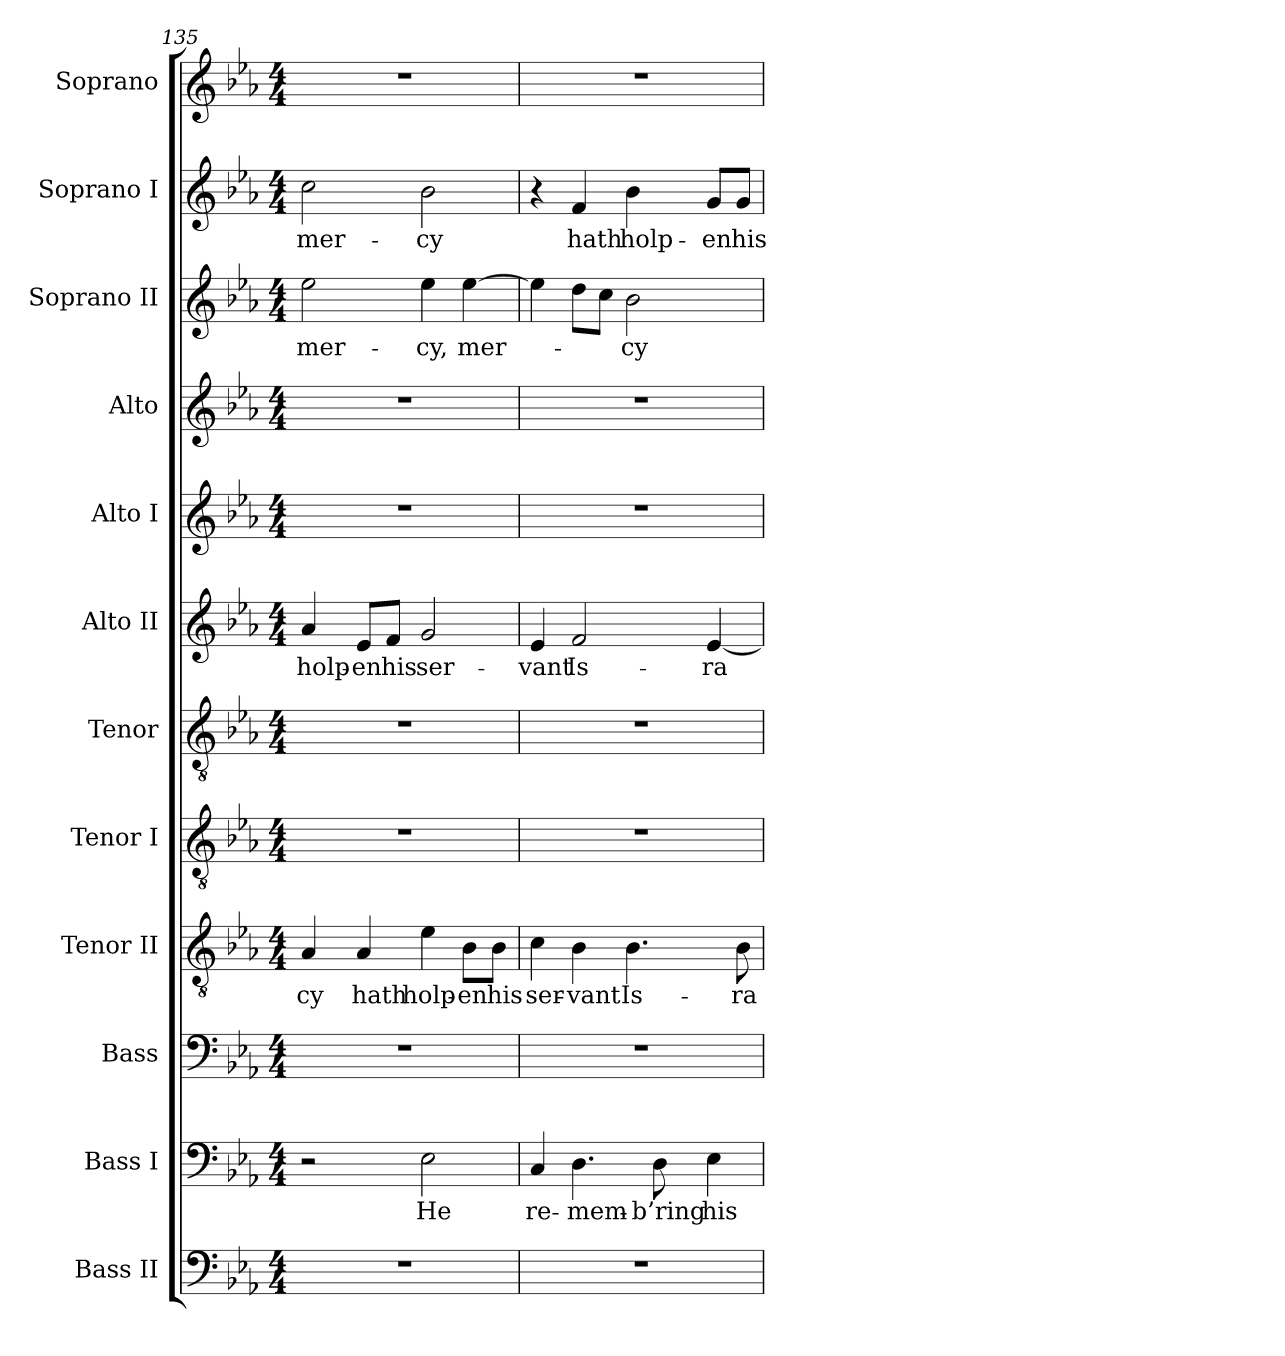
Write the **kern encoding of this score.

**kern	**kern	**text	**kern	**kern	**text	**kern	**kern	**kern	**text	**kern	**kern	**kern	**text	**kern	**text	**kern
*part12	*part11	*part11	*part10	*part9	*part9	*part8	*part7	*part6	*part6	*part5	*part4	*part3	*part3	*part2	*part2	*part1
*staff12	*staff11	*staff11	*staff10	*staff9	*staff9	*staff8	*staff7	*staff6	*staff6	*staff5	*staff4	*staff3	*staff3	*staff2	*staff2	*staff1
*I"Bass II	*I"Bass I	*	*I"Bass	*I"Tenor II	*	*I"Tenor I	*I"Tenor	*I"Alto II	*	*I"Alto I	*I"Alto	*I"Soprano II	*	*I"Soprano I	*	*I"Soprano
*I'BII	*I'BI	*	*I'B	*I'TII	*	*I'TI	*I'T	*I'AII	*	*I'AI	*I'A	*I'SII	*	*I'SI	*	*I'S
!!LO:LB:g=z
*clefF4	*clefF4	*	*clefF4	*clefGv2	*	*clefGv2	*clefGv2	*clefG2	*	*clefG2	*clefG2	*clefG2	*	*clefG2	*	*clefG2
*ITrd7c12	*	*	*ITrd7c12	*ITrd7c12	*	*ITrd7c12	*ITrd7c12	*	*	*	*	*	*	*	*	*
*k[b-e-a-]	*k[b-e-a-]	*	*k[b-e-a-]	*k[b-e-a-]	*	*k[b-e-a-]	*k[b-e-a-]	*k[b-e-a-]	*	*k[b-e-a-]	*k[b-e-a-]	*k[b-e-a-]	*	*k[b-e-a-]	*	*k[b-e-a-]
*E-:	*E-:	*	*E-:	*E-:	*	*E-:	*E-:	*E-:	*	*E-:	*E-:	*E-:	*	*E-:	*	*E-:
*M4/4	*M4/4	*	*M4/4	*M4/4	*	*M4/4	*M4/4	*M4/4	*	*M4/4	*M4/4	*M4/4	*	*M4/4	*	*M4/4
=135	=135	=135	=135	=135	=135	=135	=135	=135	=135	=135	=135	=135	=135	=135	=135	=135
!	!	!	!	!	!LO:LY:b:color=#000000	!	!	!	!	!	!	!	!	!	!	!
!	!	!	!	!	!	!	!	!	!LO:LY:b:color=#000000	!	!	!	!	!	!	!
!	!	!	!	!	!	!	!	!	!	!	!	!	!LO:LY:b:color=#000000	!	!	!
!	!	!	!	!	!	!	!	!	!	!	!	!	!	!	!LO:LY:b:color=#000000	!
1r	2r	.	1r	4AA-i/	-cy	1r	1r	4a-i/	holp-	1r	1r	2ee-i\	mer-	2cci\	mer-	1r
!	!	!	!	!	!LO:LY:b:color=#000000	!	!	!	!	!	!	!	!	!	!	!
!	!	!	!	!	!	!	!	!	!LO:LY:b:color=#000000	!	!	!	!	!	!	!
.	.	.	.	4AA-i/	hath	.	.	8e-i/L	-en	.	.	.	.	.	.	.
!	!	!	!	!	!	!	!	!	!LO:LY:b:color=#000000	!	!	!	!	!	!	!
.	.	.	.	.	.	.	.	8fi/J	his	.	.	.	.	.	.	.
!	!	!LO:LY:b:color=#000000	!	!	!	!	!	!	!	!	!	!	!	!	!	!
!	!	!	!	!	!LO:LY:b:color=#000000	!	!	!	!	!	!	!	!	!	!	!
!	!	!	!	!	!	!	!	!	!LO:LY:b:color=#000000	!	!	!	!	!	!	!
!	!	!	!	!	!	!	!	!	!	!	!	!	!LO:LY:b:color=#000000	!	!	!
!	!	!	!	!	!	!	!	!	!	!	!	!	!	!	!LO:LY:b:color=#000000	!
.	2E-i\	He	.	4E-i\	holp-	.	.	2gi/	ser-	.	.	4ee-i\	-cy,	2b-i\	-cy	.
!	!	!	!	!	!LO:LY:b:color=#000000	!	!	!	!	!	!	!	!	!	!	!
!	!	!	!	!	!	!	!	!	!	!	!	!	!LO:LY:b:color=#000000	!	!	!
.	.	.	.	8BB-i\L	-en	.	.	.	.	.	.	[>4ee-i\	mer-	.	.	.
!	!	!	!	!	!LO:LY:b:color=#000000	!	!	!	!	!	!	!	!	!	!	!
.	.	.	.	8BB-i\J	his	.	.	.	.	.	.	.	.	.	.	.
=136	=136	=136	=136	=136	=136	=136	=136	=136	=136	=136	=136	=136	=136	=136	=136	=136
!	!	!LO:LY:b:color=#000000	!	!	!	!	!	!	!	!	!	!	!	!	!	!
!	!	!	!	!	!LO:LY:b:color=#000000	!	!	!	!	!	!	!	!	!	!	!
!	!	!	!	!	!	!	!	!	!LO:LY:b:color=#000000	!	!	!	!	!	!	!
1r	4Ci/	re-	1r	4Ci\	ser-	1r	1r	4e-i/	-vant	1r	1r	4ee-i\]	.	4r	.	1r
!	!	!LO:LY:b:color=#000000	!	!	!	!	!	!	!	!	!	!	!	!	!	!
!	!	!	!	!	!LO:LY:b:color=#000000	!	!	!	!	!	!	!	!	!	!	!
!	!	!	!	!	!	!	!	!	!LO:LY:b:color=#000000	!	!	!	!	!	!	!
!	!	!	!	!	!	!	!	!	!	!	!	!	!	!	!LO:LY:b:color=#000000	!
.	4.Di\	-mem-	.	4BB-i\	-vant	.	.	2fi/	Is-	.	.	8ddi\L	.	4fi/	hath	.
.	.	.	.	.	.	.	.	.	.	.	.	8cci\J	.	.	.	.
!	!	!	!	!	!LO:LY:b:color=#000000	!	!	!	!	!	!	!	!	!	!	!
!	!	!	!	!	!	!	!	!	!	!	!	!	!LO:LY:b:color=#000000	!	!	!
!	!	!	!	!	!	!	!	!	!	!	!	!	!	!	!LO:LY:b:color=#000000	!
.	.	.	.	4.BB-i\	Is-	.	.	.	.	.	.	2b-i\	-cy	4b-i\	holp-	.
!	!	!LO:LY:b:color=#000000	!	!	!	!	!	!	!	!	!	!	!	!	!	!
.	8Di\	-b’ring	.	.	.	.	.	.	.	.	.	.	.	.	.	.
!	!	!LO:LY:b:color=#000000	!	!	!	!	!	!	!	!	!	!	!	!	!	!
!	!	!	!	!	!	!	!	!	!LO:LY:b:color=#000000	!	!	!	!	!	!	!
!	!	!	!	!	!	!	!	!	!	!	!	!	!	!	!LO:LY:b:color=#000000	!
.	4E-i\	his	.	.	.	.	.	[<4e-i/	-ra-	.	.	.	.	8gi/L	-en	.
!	!	!	!	!	!LO:LY:b:color=#000000	!	!	!	!	!	!	!	!	!	!	!
!	!	!	!	!	!	!	!	!	!	!	!	!	!	!	!LO:LY:b:color=#000000	!
.	.	.	.	8BB-i\	-ra-	.	.	.	.	.	.	.	.	8gi/J	his	.
=	=	=	=	=	=	=	=	=	=	=	=	=	=	=	=	=
*-	*-	*-	*-	*-	*-	*-	*-	*-	*-	*-	*-	*-	*-	*-	*-	*-
